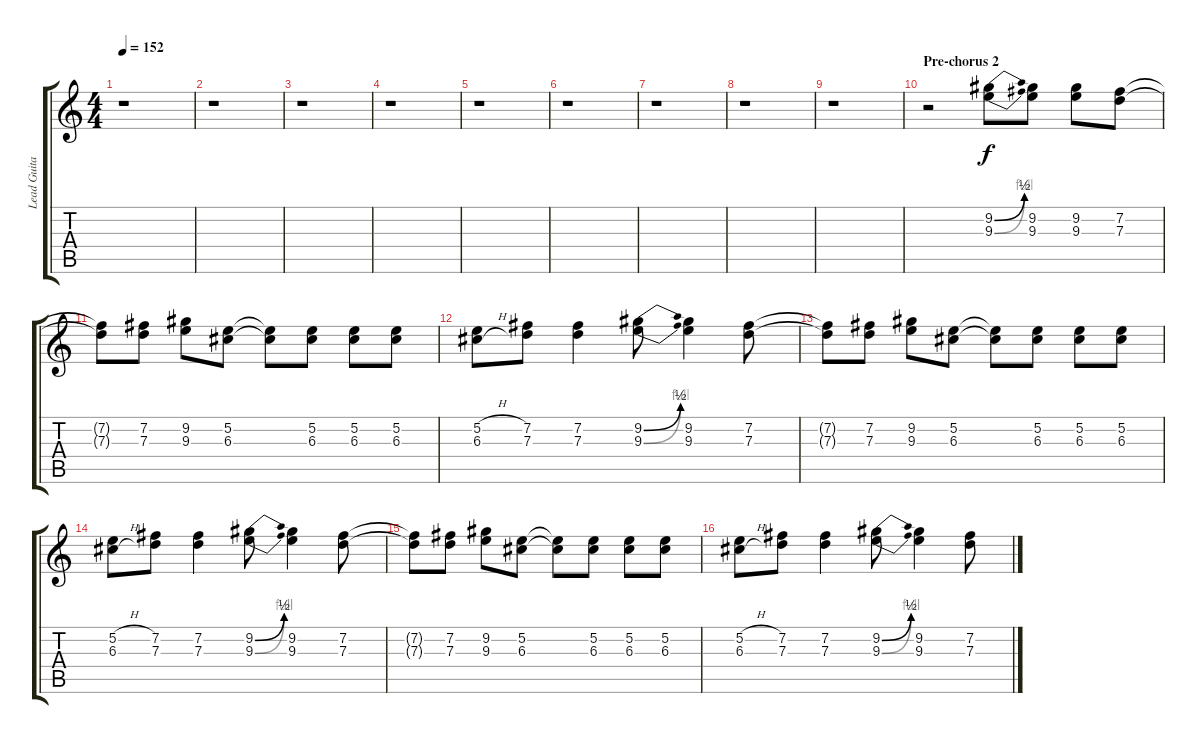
\track ("Lead Guitar" "Lead Guita") {instrument overdrivenguitar}
\staff {score tabs}
\tuning (E4 B3 G3 D3 A2 E2) {hide}
\ts (4 4)
\tempo 152
\clef g2
\ks c
r.1{dy f} |
r.1 |
r.1 |
r.1 |
r.1 |
r.1 |
r.1 |
r.1 |
r.1 |
\section ("" "Pre-chorus 2")
r.2 (9.2{be (bend 0 0 60 2)} 9.3{be (bend 0 0 60 4)}).8 (9.2 9.3).8 (9.2 9.3).8 (7.2 7.3).8 |
(7.2{t} 7.3{t}).8 (7.2 7.3).8 (9.2 9.3).8 (5.2 6.3).8 (5.2{t} 6.3{t}).8 (5.2 6.3).8 (5.2 6.3).8 (5.2 6.3).8 |
(5.2{h} 6.3{h}).8 (7.2 7.3).8 (7.2 7.3).4 (9.2{be (bend 0 0 60 2)} 9.3{be (bend 0 0 60 4)}).8 (9.2 9.3).4 (7.2 7.3).8 |
(7.2{t} 7.3{t}).8 (7.2 7.3).8 (9.2 9.3).8 (5.2 6.3).8 (5.2{t} 6.3{t}).8 (5.2 6.3).8 (5.2 6.3).8 (5.2 6.3).8 |
(5.2{h} 6.3{h}).8 (7.2 7.3).8 (7.2 7.3).4 (9.2{be (bend 0 0 60 2)} 9.3{be (bend 0 0 60 4)}).8 (9.2 9.3).4 (7.2 7.3).8 |
(7.2{t} 7.3{t}).8 (7.2 7.3).8 (9.2 9.3).8 (5.2 6.3).8 (5.2{t} 6.3{t}).8 (5.2 6.3).8 (5.2 6.3).8 (5.2 6.3).8 |
(5.2{h} 6.3{h}).8 (7.2 7.3).8 (7.2 7.3).4 (9.2{be (bend 0 0 60 2)} 9.3{be (bend 0 0 60 4)}).8 (9.2 9.3).4 (7.2 7.3).8
